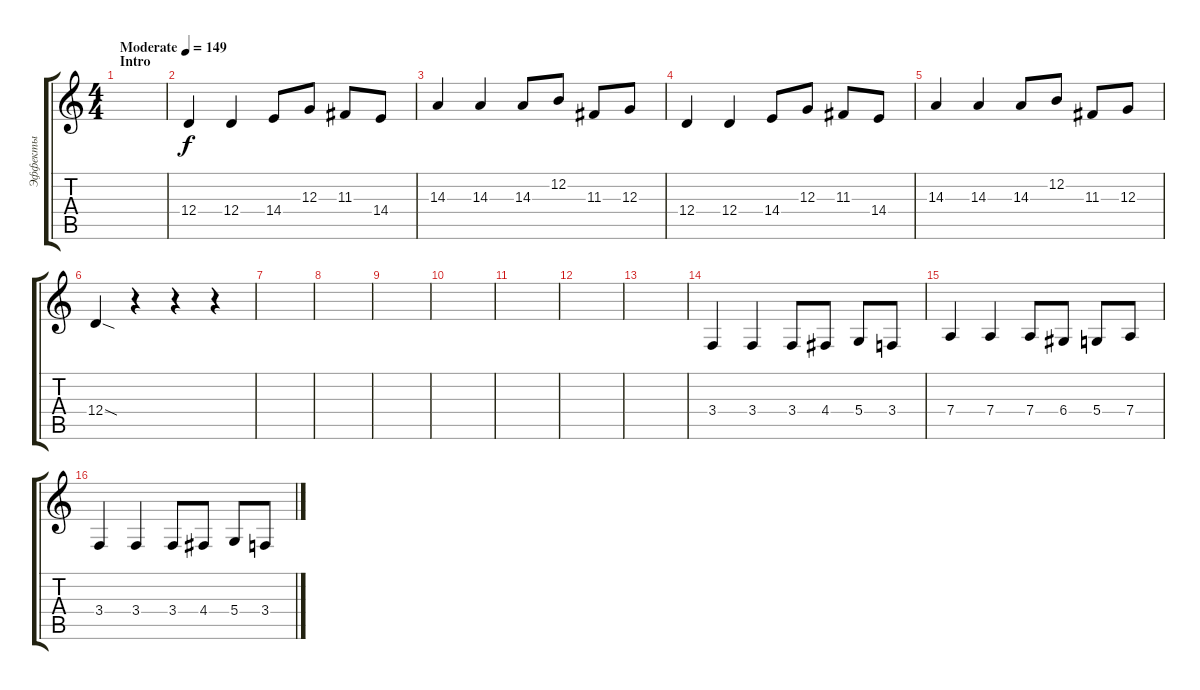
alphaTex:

\track ("Эффекты" "Эффекты") {instrument trombone}
\staff {score tabs}
\tuning (E4 B3 G3 D3 A2 D2) {hide}
\ts (4 4)
\section ("" "Intro")
\tempo (149 "Moderate")
\clef g2
\ks c
|
12.4.4 12.4.4 14.4.8 12.3.8 11.3.8 14.4.8 |
14.3.4 14.3.4 14.3.8 12.2.8 11.3.8 12.3.8 |
12.4.4 12.4.4 14.4.8 12.3.8 11.3.8 14.4.8 |
14.3.4 14.3.4 14.3.8 12.2.8 11.3.8 12.3.8 |
12.4{sod}.4 r.4 r.4 r.4 |
|
|
|
|
|
|
|
3.4.4 3.4.4 3.4.8 4.4.8 5.4.8 3.4.8 |
7.4.4 7.4.4 7.4.8 6.4.8 5.4.8 7.4.8 |
3.4.4 3.4.4 3.4.8 4.4.8 5.4.8 3.4.8
